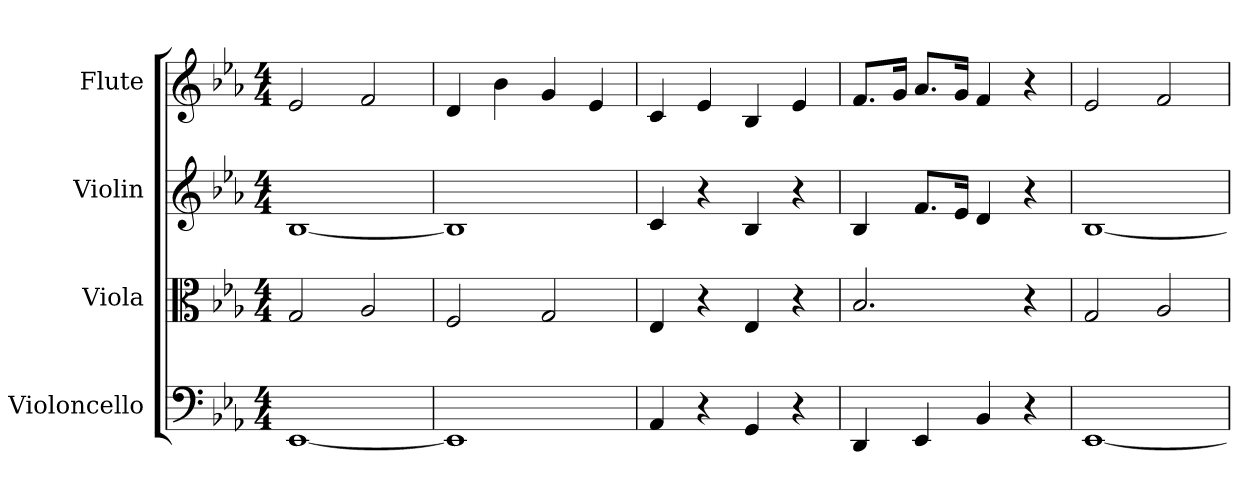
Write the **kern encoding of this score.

**kern	**kern	**kern	**kern
*part4	*part3	*part2	*part1
*staff4	*staff3	*staff2	*staff1
*I"Violoncello	*I"Viola	*I"Violin	*I"Flute
*I'Vc	*I'Vla	*I'Vln	*I'Fl
*clefF4	*clefC3	*	*
*k[b-e-a-]	*k[b-e-a-]	*k[b-e-a-]	*k[b-e-a-]
*E-:	*E-:	*E-:	*E-:
*M4/4	*M4/4	*M4/4	*M4/4
*MM130	*MM130	*MM130	*MM130
=	=	=	=
[1EE-	2G	[1B-	2e-
.	2A-	.	2f
=2	=2	=2	=2
1EE-]	2F	1B-]	4d
.	.	.	4b-
.	2G	.	4g
.	.	.	4e-
=3	=3	=3	=3
4AA-	4E-	4c	4c
4r	4r	4r	4e-
4GG	4E-	4B-	4B-
4r	4r	4r	4e-
=4	=4	=4	=4
4DD	2.B-	4B-	8.fL
.	.	.	16gJk
4EE-	.	8.fL	8.a-L
.	.	16e-Jk	16gJk
4BB-	.	4d	4f
4r	4r	4r	4r
=5	=5	=5	=5
[1EE-	2G	[1B-	2e-
.	2A-	.	2f
=	=	=	=
*-	*-	*-	*-
